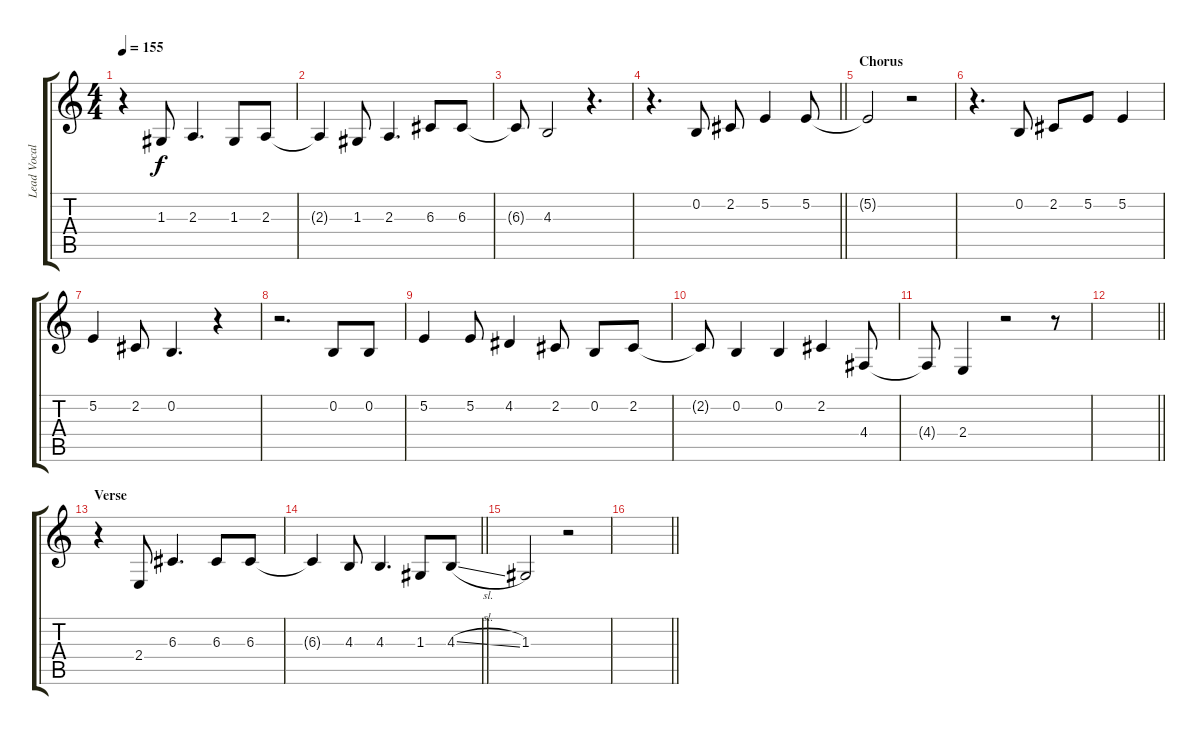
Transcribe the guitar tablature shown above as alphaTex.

\track ("Lead Vocal" "Lead Vocal") {instrument sopranosax}
\staff {score tabs}
\tuning (E4 B3 G3 D3 A2 E2) {hide}
\ts (4 4)
\tempo 155
\clef g2
\ks c
r.4{dy f} 1.3.8 2.3.4{d} 1.3.8 2.3.8 |
2.3{t}.4 1.3.8 2.3.4{d} 6.3.8 6.3.8 |
6.3{t}.8 4.3.2 r.4{d} |
\barLineRight lightlight
r.4{d} 0.2.8 2.2.8 5.2.4 5.2.8 |
\section ("" "Chorus")
5.2{t}.2 r.2 |
r.4{d} 0.2.8 2.2.8 5.2.8 5.2.4 |
5.2.4 2.2.8 0.2.4{d} r.4 |
r.2{d} 0.2.8 0.2.8 |
5.2.4 5.2.8 4.2.4 2.2.8 0.2.8 2.2.8 |
2.2{t}.8 0.2.4 0.2.4 2.2.4 4.4.8 |
4.4{t}.8 2.4.4 r.2 r.8 |
\barLineRight lightlight
|
\section ("" "Verse")
r.4 2.4.8 6.3.4{d} 6.3.8 6.3.8 |
\barLineRight lightlight
6.3{t}.4 4.3.8 4.3.4{d} 1.3.8 4.3{sl}.8 |
1.3.2 r.2 |
\barLineRight lightlight
